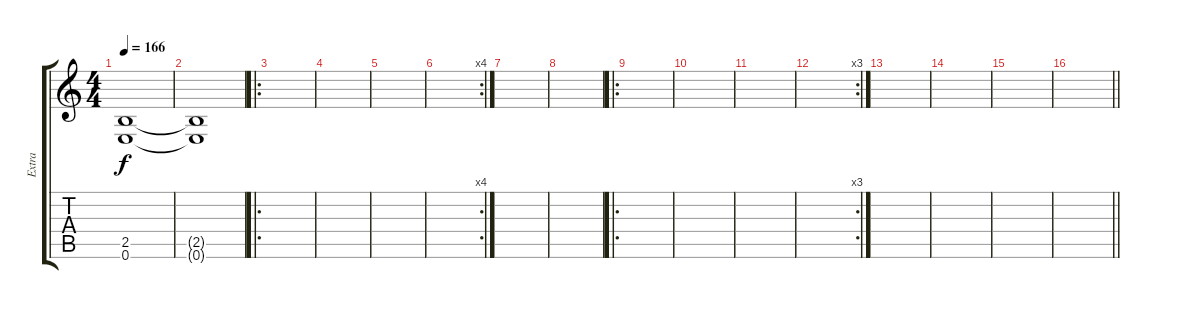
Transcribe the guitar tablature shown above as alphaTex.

\track ("Extra" "Extra") {instrument guitarharmonics}
\staff {score tabs}
\tuning (E4 B3 G3 D3 A2 E2) {hide}
\ts (4 4)
\tempo 166
\clef g2
\ks c
(2.5{t} 0.6{t}).1{dy f} |
(2.5{t} 0.6{t}).1 |
\ro
|
|
|
\rc 4
|
|
|
\ro
|
|
|
\rc 3
|
|
|
|
\barLineRight lightlight
